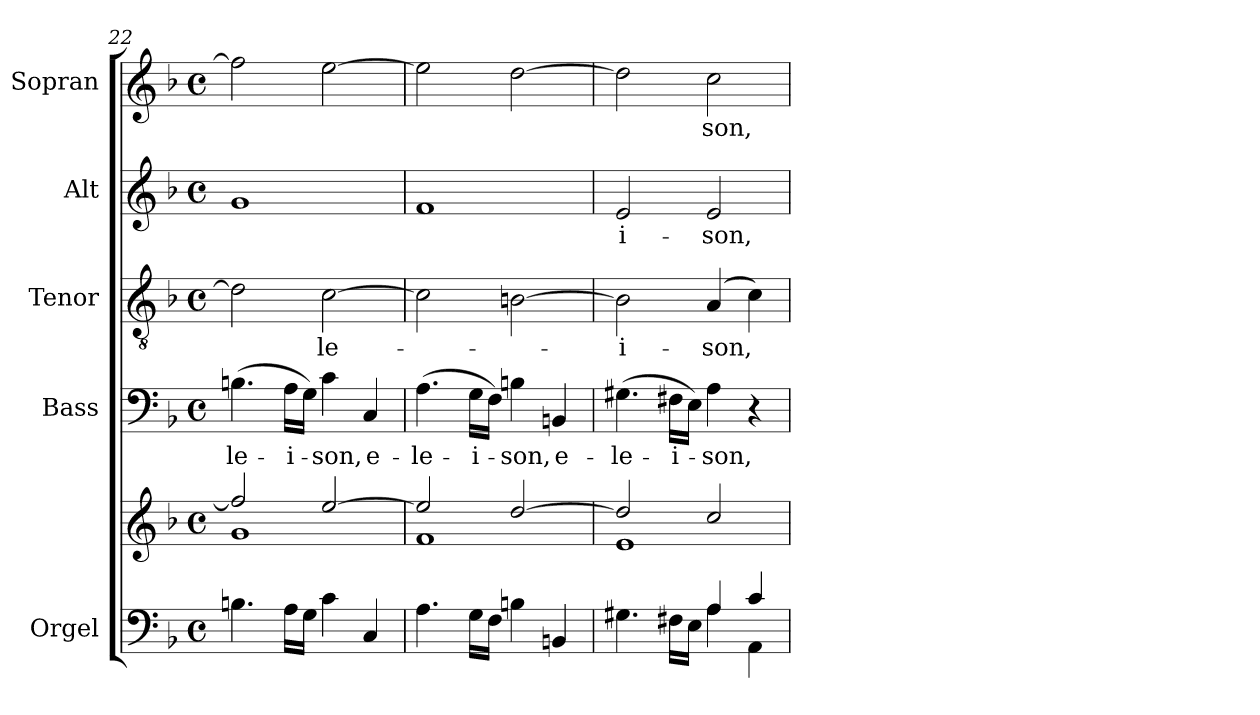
**kern	**kern	**kern	**text	**kern	**text	**kern	**text	**kern	**text
*part5	*part5	*part4	*part4	*part3	*part3	*part2	*part2	*part1	*part1
*staff6	*staff5	*staff4	*staff4	*staff3	*staff3	*staff2	*staff2	*staff1	*staff1
*I"Orgel	*	*I"Bass	*	*I"Tenor	*	*I"Alt	*	*I"Sopran	*
*I'Org.	*	*I'B.	*	*I'T.	*	*I'A.	*	*I'S.	*
*clefF4	*clefG2	*clefF4	*	*clefGv2	*	*clefG2	*	*clefG2	*
*k[b-]	*k[b-]	*k[b-]	*	*k[b-]	*	*k[b-]	*	*k[b-]	*
*F:	*F:	*F:	*	*F:	*	*F:	*	*F:	*
*M4/4	*M4/4	*M4/4	*	*M4/4	*	*M4/4	*	*M4/4	*
*met(c)	*met(c)	*met(c)	*	*met(c)	*	*met(c)	*	*met(c)	*
=22	=22	=22	=22	=22	=22	=22	=22	=22	=22
*	*^	*	*	*	*	*	*	*	*
!	!	!	!	!LO:LY:b	!	!	!	!	!	!
4.Bn\	2ff/]	1g	(>4.Bn\	le-	2d\]	.	1g	.	2ff\]	.
!	!	!	!	!LO:LY:b	!	!	!	!	!	!
16A\LL	.	.	16A\LL	-i-	.	.	.	.	.	.
16G\JJ	.	.	16G\JJ)	.	.	.	.	.	.	.
!	!	!	!	!LO:LY:b	!	!LO:LY:b	!	!	!	!
4c\	[>2ee/	.	4c\	-son,	[2c\	-le-	.	.	[2ee\	.
!	!	!	!	!LO:LY:b	!	!	!	!	!	!
4C/	.	.	4C/	e-	.	.	.	.	.	.
=23	=23	=23	=23	=23	=23	=23	=23	=23	=23	=23
!	!	!	!	!LO:LY:b	!	!	!	!	!	!
4.A\	2ee/]	1f	(>4.A\	-le-	2c\]	.	1f	.	2ee\]	.
!	!	!	!	!LO:LY:b	!	!	!	!	!	!
16G\LL	.	.	16G\LL	-i-	.	.	.	.	.	.
16F\JJ	.	.	16F\JJ)	.	.	.	.	.	.	.
!	!	!	!	!LO:LY:b	!	!	!	!	!	!
4Bn\	[>2dd/	.	4Bn\	-son,	[2Bn\	.	.	.	[2dd\	.
!	!	!	!	!LO:LY:b	!	!	!	!	!	!
4BBn/	.	.	4BBn/	e-	.	.	.	.	.	.
!!LO:PB:g=z
=24	=24	=24	=24	=24	=24	=24	=24	=24	=24	=24
*^	*	*	*	*	*	*	*	*	*	*
!	!	!	!	!	!LO:LY:b	!	!LO:LY:b	!	!LO:LY:b	!	!
4.G#X\	2ryy	2dd/]	1e	(>4.G#X\	-le-	2B\]	-i-	2e/	-i-	2dd\]	.
!	!	!	!	!	!LO:LY:b	!	!	!	!	!	!
16F#X\LL	.	.	.	16F#X\LL	-i-	.	.	.	.	.	.
16E\JJ	.	.	.	16E\JJ)	.	.	.	.	.	.	.
!	!	!	!	!	!LO:LY:b	!	!LO:LY:b	!	!LO:LY:b	!	!LO:LY:b
4A/	4A\	2cc/	.	4A\	-son,	(4A/	-son,	2e/	-son,	2cc\	-son,
4c/	4AA\	.	.	4r	.	4c\)	.	.	.	.	.
*v	*v	*	*	*	*	*	*	*	*	*	*
*	*v	*v	*	*	*	*	*	*	*	*
=	=	=	=	=	=	=	=	=	=
*-	*-	*-	*-	*-	*-	*-	*-	*-	*-
